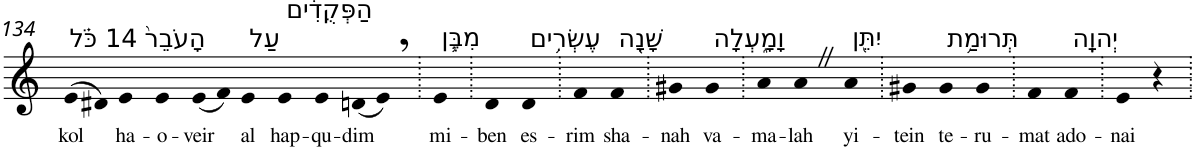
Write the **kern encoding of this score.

**kern	**text
*part1	*part1
*staff1	*staff1
*I"Piano	*
*I'Pno	*
!!LO:PB:g=z
*clefG2	*
*k[]	*
=134	=134
!LO:TX:a:t=14 כֹּ֗ל	!
!	!LO:LY:b
(>8e	kol
8d#X)	.
!LO:TX:a:t=הָעֹבֵר֙	!
!	!LO:LY:b
4e	ha-
!	!LO:LY:b
4e	-o-
!	!LO:LY:b
(8e	-veir
8f)	.
!LO:TX:a:t=עַל	!
!	!LO:LY:b
4e	al
!LO:TX:a:t=הַפְּקֻדִ֔ים	!
!	!LO:LY:b
4e	hap-
!	!LO:LY:b
4e	-qu-
!	!LO:LY:b
(8dn	-dim
8e,)	.
=135.	=135.
!LO:TX:a:t=מִבֶּ֛ן	!
!	!LO:LY:b
4e	mi-
=136.	=136.
!	!LO:LY:b
4d	-ben
!LO:TX:a:t=עֶשְׂרִ֥ים	!
!	!LO:LY:b
4d	es-
=137.	=137.
!	!LO:LY:b
4f	-rim
!LO:TX:a:t=שָׁנָ֖ה	!
!	!LO:LY:b
4f	sha-
=138.	=138.
!	!LO:LY:b
4g#X	-nah
!LO:TX:a:t=וָמָ֑עְלָה	!
!	!LO:LY:b
4g#	va-
=139.	=139.
!	!LO:LY:b
4a	-ma-
!	!LO:LY:b
4aZ	-lah
!LO:TX:a:t=יִתֵּ֖ן	!
!	!LO:LY:b
4a	yi-
=140.	=140.
!	!LO:LY:b
4g#X	-tein
!LO:TX:a:t=תְּרוּמַ֥ת	!
!	!LO:LY:b
4g#	te-
!	!LO:LY:b
4g#	-ru-
=141.	=141.
!	!LO:LY:b
4f	-mat
!LO:TX:a:t=יְהוָֽה	!
!	!LO:LY:b
4f	ado-
=142.	=142.
!	!LO:LY:b
4e	-nai
4r	.
=.	=.
*-	*-
